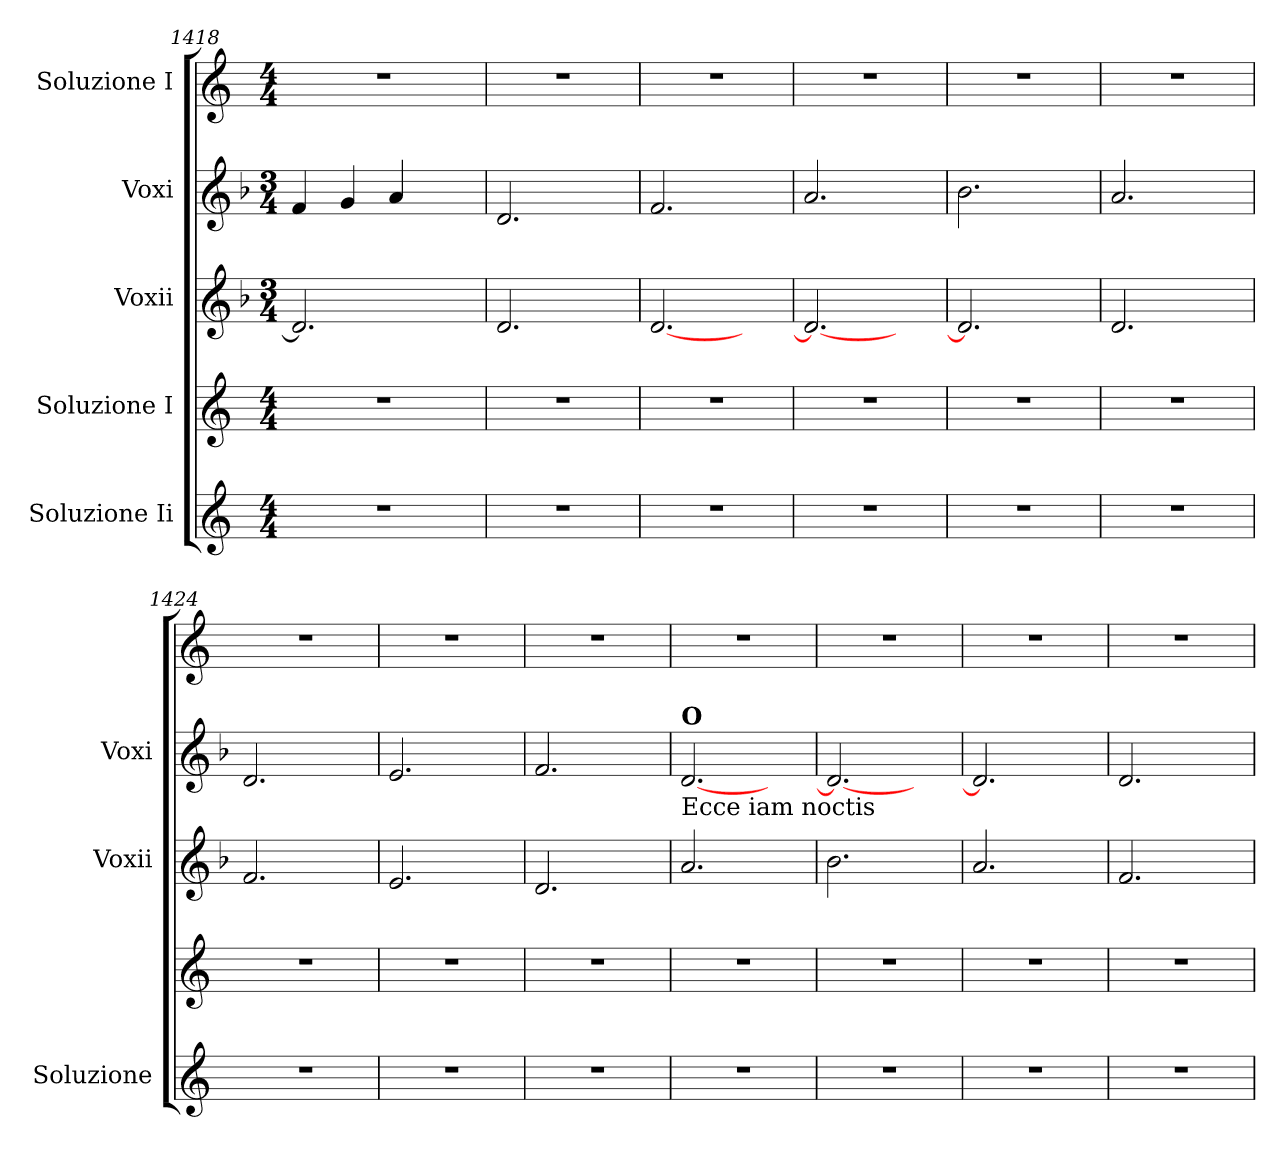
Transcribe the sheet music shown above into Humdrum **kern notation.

**kern	**kern	**kern	**kern	**kern
*part5	*part4	*part3	*part2	*part1
*staff5	*staff4	*staff3	*staff2	*staff1
*I"Soluzione Ii	*I"Soluzione I	*I"Voxii	*I"Voxi	*I"Soluzione I
*I'Soluzione	*	*I'Voxii	*I'Voxi	*
*clefG2	*clefG2	*clefG2	*clefG2	*clefG2
*k[]	*k[]	*k[b-]	*k[b-]	*k[]
*C:	*C:	*F:	*F:	*C:
*M4/4	*M4/4	*M3/4	*M3/4	*M4/4
=1418	=1418	=1418	=1418	=1418
1r	1r	2.d/]	4f/	1r
.	.	.	4g/	.
.	.	.	4a/	.
.	.	4ryy	4ryy	.
=1419	=1419	=1419	=1419	=1419
1r	1r	2.d/	2.d/	1r
.	.	4ryy	4ryy	.
=1420	=1420	=1420	=1420	=1420
1r	1r	[<2.d/	2.f/	1r
.	.	4ryy	4ryy	.
=1421	=1421	=1421	=1421	=1421
1r	1r	2.d/_	2.a/	1r
.	.	4ryy	4ryy	.
=1422	=1422	=1422	=1422	=1422
1r	1r	2.d/]	2.b-\	1r
.	.	4ryy	4ryy	.
=1423	=1423	=1423	=1423	=1423
1r	1r	2.d/	2.a/	1r
.	.	4ryy	4ryy	.
=1424	=1424	=1424	=1424	=1424
1r	1r	2.f/	2.d/	1r
.	.	4ryy	4ryy	.
=1425	=1425	=1425	=1425	=1425
1r	1r	2.e/	2.e/	1r
.	.	4ryy	4ryy	.
=1426	=1426	=1426	=1426	=1426
1r	1r	2.d/	2.f/	1r
.	.	4ryy	4ryy	.
!!LO:LB:g=z
=1427	=1427	=1427	=1427	=1427
!	!	!	!LO:TX:a:B:t=O	!
!	!	!	!LO:TX:b:t=Ecce iam noctis	!
1r	1r	2.a/	[<2.d/	1r
.	.	4ryy	4ryy	.
=1428	=1428	=1428	=1428	=1428
1r	1r	2.b-\	2.d/_	1r
.	.	4ryy	4ryy	.
=1429	=1429	=1429	=1429	=1429
1r	1r	2.a/	2.d/]	1r
.	.	4ryy	4ryy	.
=1430	=1430	=1430	=1430	=1430
1r	1r	2.f/	2.d/	1r
.	.	4ryy	4ryy	.
=	=	=	=	=
*-	*-	*-	*-	*-
